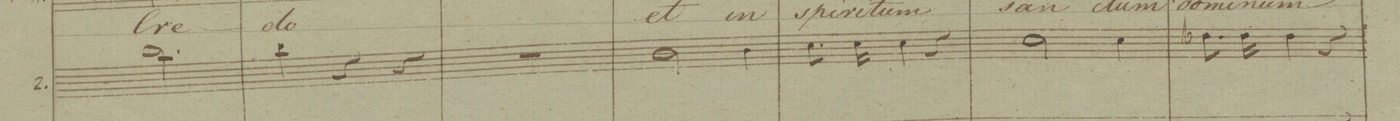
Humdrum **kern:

**kern	**text	**text	**dynam
*I"2.	*	*	*
*clefC3	*	*	*
*k[b-]	*	*	*
*M3/4	*	*	*
2.cc\	.	Cre-	.
=105	=105	=105	=105
4cc\	.	-do	.
4r	.	.	.
4r	.	.	.
=106	=106	=106	=106
2.r	.	.	.
=107	=107	=107	=107
2c\	.	et	.
4c\	.	in	.
=108	=108	=108	=108
8.d\	.	spi-	.
16d\	.	-ri-	.
4d\	.	-tum	.
4r	.	.	.
=109	=109	=109	=109
2d\	.	san-	.
4d\	.	-ctum	.
=110	=110	=110	=110
8.e-X\	.	do-	.
16e-\	.	-mi-	.
4e-\	.	-num	.
4r	.	.	.
=111	=111	=111	=111
*-	*-	*-	*-
